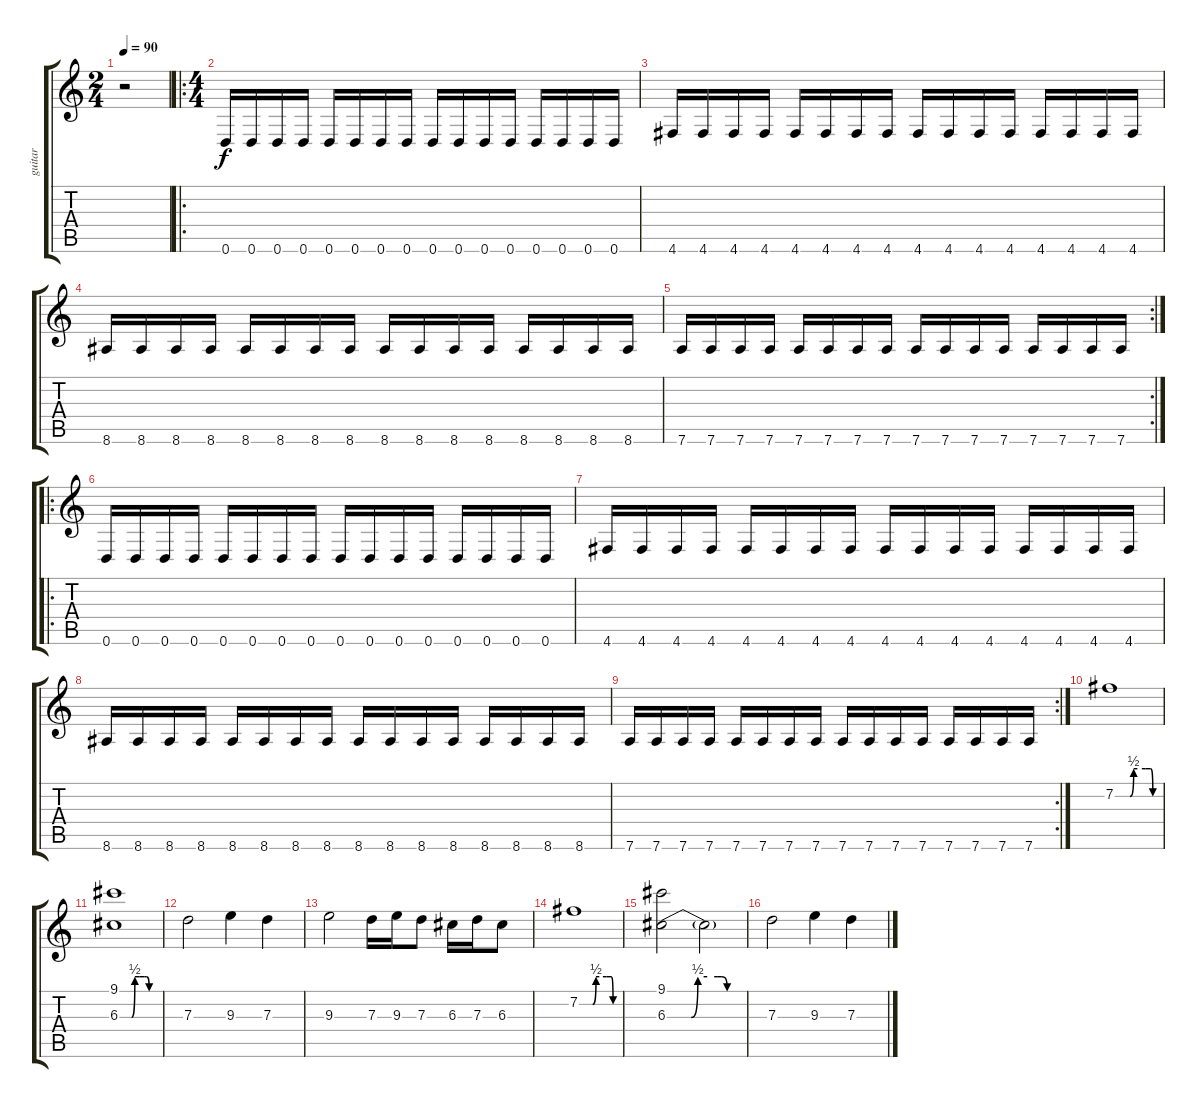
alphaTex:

\track ("guitar" "guitar") {instrument distortionguitar}
\staff {score tabs}
\tuning (E4 B3 G3 D3 A2 D2) {hide}
\ts (2 4)
\tempo 90
\clef g2
\ks c
r.2{dy f} |
\ro
\ts (4 4)
0.6.16{instrument distortionguitar} 0.6.16 0.6.16 0.6.16 0.6.16 0.6.16 0.6.16 0.6.16 0.6.16 0.6.16 0.6.16 0.6.16 0.6.16 0.6.16 0.6.16 0.6.16 |
4.6.16 4.6.16 4.6.16 4.6.16 4.6.16 4.6.16 4.6.16 4.6.16 4.6.16 4.6.16 4.6.16 4.6.16 4.6.16 4.6.16 4.6.16 4.6.16 |
8.6.16 8.6.16 8.6.16 8.6.16 8.6.16 8.6.16 8.6.16 8.6.16 8.6.16 8.6.16 8.6.16 8.6.16 8.6.16 8.6.16 8.6.16 8.6.16 |
\rc 2
7.6.16 7.6.16 7.6.16 7.6.16 7.6.16 7.6.16 7.6.16 7.6.16 7.6.16 7.6.16 7.6.16 7.6.16 7.6.16 7.6.16 7.6.16 7.6.16 |
\ro
0.6.16 0.6.16 0.6.16 0.6.16 0.6.16 0.6.16 0.6.16 0.6.16 0.6.16 0.6.16 0.6.16 0.6.16 0.6.16 0.6.16 0.6.16 0.6.16 |
4.6.16 4.6.16 4.6.16 4.6.16 4.6.16 4.6.16 4.6.16 4.6.16 4.6.16 4.6.16 4.6.16 4.6.16 4.6.16 4.6.16 4.6.16 4.6.16 |
8.6.16 8.6.16 8.6.16 8.6.16 8.6.16 8.6.16 8.6.16 8.6.16 8.6.16 8.6.16 8.6.16 8.6.16 8.6.16 8.6.16 8.6.16 8.6.16 |
\rc 2
7.6.16 7.6.16 7.6.16 7.6.16 7.6.16 7.6.16 7.6.16 7.6.16 7.6.16 7.6.16 7.6.16 7.6.16 7.6.16 7.6.16 7.6.16 7.6.16 |
7.2{be (custom 0 0 15 0 20 0 25 2 30 2 41 2 48 2 51 0 60 0)}.1 |
(9.1 6.3{be (custom 0 0 13 0 15 0 18 0 23 2 30 2 38 2 41 2 45 0 60 0)}).1 |
7.3.2 9.3.4 7.3.4 |
9.3.2 7.3.16 9.3.16 7.3.8 6.3.16 7.3.16 6.3.8 |
7.2{be (custom 0 0 15 0 20 0 25 2 30 2 41 2 48 2 51 0 60 0)}.1 |
(9.1 6.3{be (custom 0 0 13 0 15 0 18 0 23 2 30 2 38 2 41 2 45 0 60 0)}).2 6.3{t}.2 |
7.3.2 9.3.4 7.3.4
